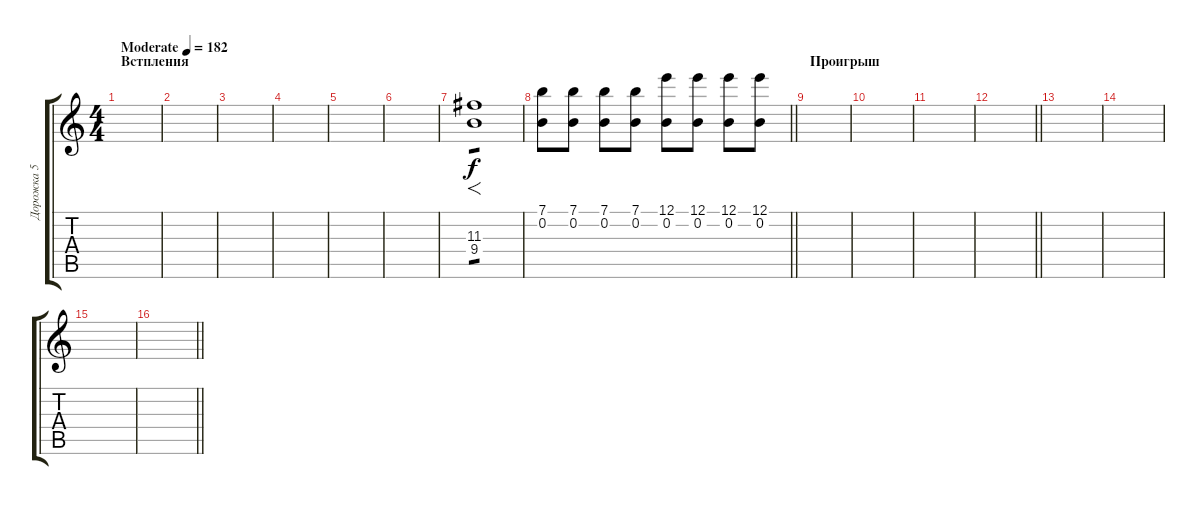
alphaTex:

\track ("Дорожка 5" "Дорожка 5") {instrument distortionguitar}
\staff {score tabs}
\tuning (E4 B3 G3 D3 A2 E2) {hide}
\ts (4 4)
\section ("" "Встпления")
\tempo (182 "Moderate")
\clef g2
\ks c
|
|
|
|
|
|
(11.3 9.4).1{f tp 1} |
\barLineRight lightlight
(7.1 0.2).8 (7.1 0.2).8 (7.1 0.2).8 (7.1 0.2).8 (12.1 0.2).8 (12.1 0.2).8 (12.1 0.2).8 (12.1 0.2).8 |
\section ("" "Проигрыш ")
|
|
|
\barLineRight lightlight
|
|
|
|
\barLineRight lightlight
